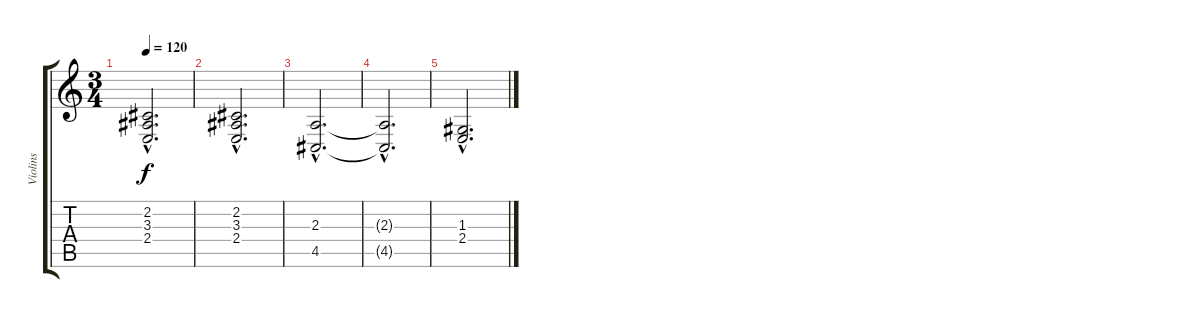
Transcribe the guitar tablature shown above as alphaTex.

\track ("Violins" "Violins") {instrument violin}
\staff {score tabs}
\tuning (E4 B3 G3 D3 A2 E2) {hide}
\ts (3 4)
\tempo 120
\clef g2
\ks c
(2.2{hac} 3.3{hac} 2.4{hac}).2{d dy f} |
(2.2{hac} 3.3{hac} 2.4{hac}).2{d} |
(2.3{hac} 4.5{hac}).2{d} |
(2.3{hac t} 4.5{hac t}).2{d} |
(1.3{hac} 2.4{hac}).2{d}
